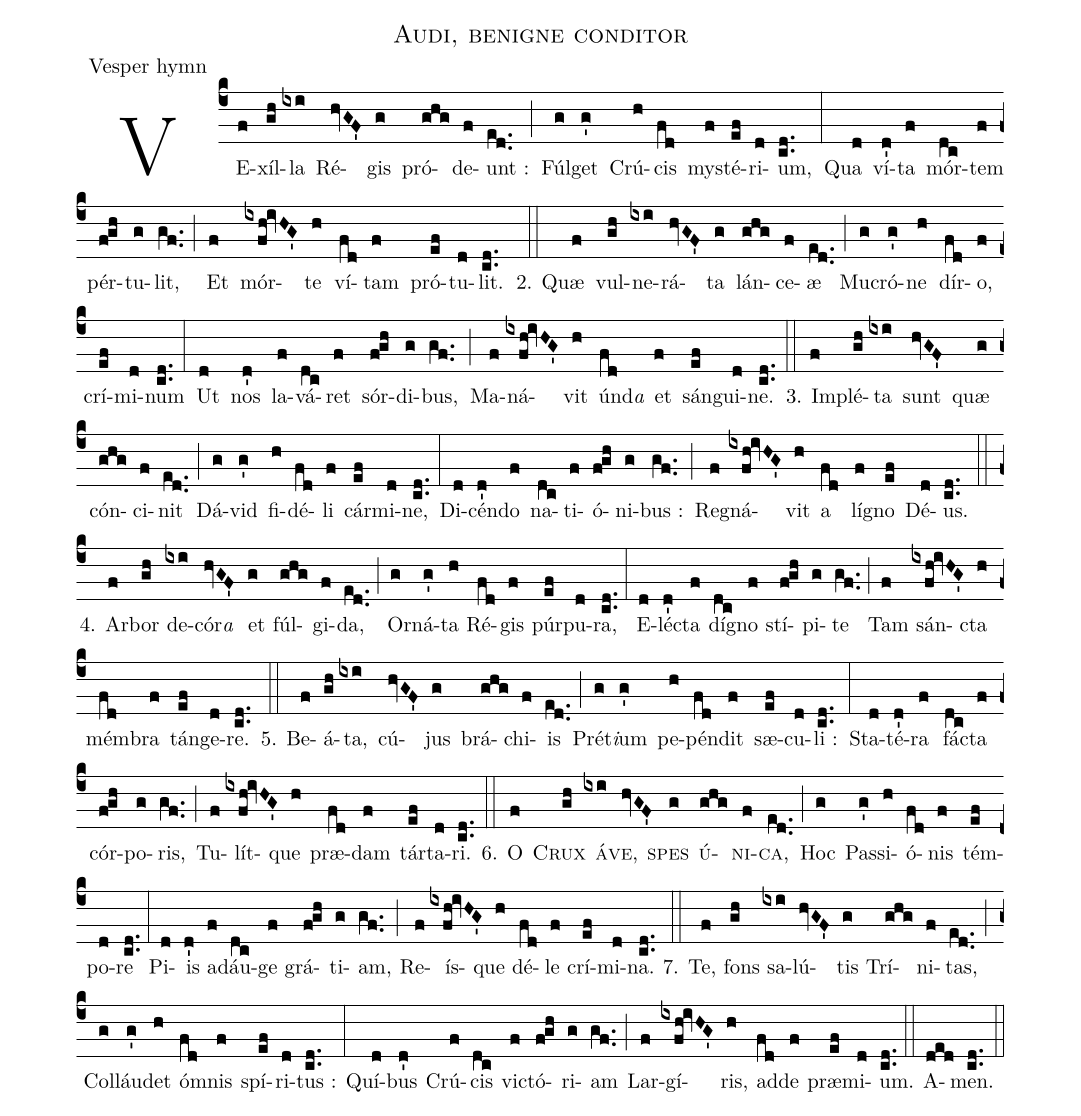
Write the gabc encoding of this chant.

name: Audi, benigne conditor;
office-part: Vesper hymn;
%%
% The syntax in this part is called gabc. Please refer to http://home.gna.org/gregorio/gabc/#basis

(c4) VE(f)xíl(gh)la(ixi) Ré(hvGF')gis(g) pró(ghg)de(f)unt :(ed..) (;)
Fúl(g)get(g') Crú(h)cis(fd) my(f)sté(ef)ri(d)um,(cd..) (:)
Qua(d) ví(d')ta(f) mór(dc)tem(f) pér(f!gh)tu(g)lit,(gf..) (;)
Et(f) mór(ixfh!ivHG')te(h) ví(fd)tam(f) pró(ef)tu(d)lit.(cd..) (::)

2. Quæ(f) vul(gh)ne(ixi)rá(hvGF')ta(g) lán(ghg)ce(f)æ(ed..) (;)
Mu(g)cró(g')ne(h) dír(fd)o,(f) crí(ef)mi(d)num(cd..) (:)
Ut(d) nos(d') la(f)vá(dc)ret(f) sór(f!gh)di(g)bus,(gf..) (;)
Ma(f)ná(ixfh!ivHG')vit(h) {ú}nd<i>a</i>(fd) et(f) sán(ef)gui(d)ne.(cd..) (::)

3. Im(f)plé(gh)ta(ixi) sunt(hvGF') quæ(g) cón(ghg)ci(f)nit(ed..) (;)
Dá(g)vid(g') fi(h)dé(fd)li(f) cár(ef)mi(d)ne,(cd..) (:)
Di(d)cén(d')do(f) na(dc)ti(f)ó(f!gh)ni(g)bus :(gf..) (;)
Re(f)gná(ixfh!ivHG')vit(h) a(fd) lí(f)gno(ef) Dé(d)us.(cd..) (::)

4. Ar(f)bor(gh) de(ixi)c{ó}r<i>a</i>(hvGF') et(g) fúl(ghg)gi(f)da,(ed..) (;)
Or(g)ná(g')ta(h) Ré(fd)gis(f) púr(ef)pu(d)ra,(cd..) (:)
E(d)lé(d')cta(f) dí(dc)gno(f) stí(f!gh)pi(g)te(gf..) (;)
Tam(f) sán(ixfh!ivHG')cta(h) mém(fd)bra(f) tán(ef)ge(d)re.(cd..) (::)

5. Be(f)á(gh)ta,(ixi) cú(hvGF')jus(g) brá(ghg)chi(f)is(ed..) (;)
Pr{é}t<i>i</i>(g)um(g') pe(h)pén(fd)dit(f) sæ(ef)cu(d)li :(cd..) (:)
Sta(d)té(d')ra(f) fá(dc)cta(f) cór(f!gh)po(g)ris,(gf..) (;)
Tu(f)lít(ixfh!ivHG')que(h) præ(fd)dam(f) tár(ef)ta(d)ri.(cd..) (::)

%<alt>\hspace{-2ex}All kneel while this verse is sung.</alt>
6. O(f) <sc>Crux</sc>(gh) <sc>á</sc>(ixi)<sc>ve</sc>,(hvGF') <sc>spes</sc>(g) <sc>ú</sc>(ghg)<sc>ni</sc>(f)<sc>ca</sc>,(ed..) (;)
Hoc(g) Pas(g')si(h)ó(fd)nis(f) tém(ef)po(d)re(cd..) (:)
Pi(d)is(d') a(f)dáu(dc)ge(f) grá(f!gh)ti(g)am,(gf..) (;)
Re(f)ís(ixfh!ivHG')que(h) dé(fd)le(f) crí(ef)mi(d)na.(cd..) (::)

7. Te,(f) fons(gh) sa(ixi)lú(hvGF')tis(g) Trí(ghg)ni(f)tas,(ed..) (;)
Col(g)láu(g')det(h) óm(fd)nis(f) spí(ef)ri(d)tus :(cd..) (:)
Quí(d)bus(d') Crú(f)cis(dc) vi(f)ctó(f!gh)ri(g)am(gf..) (;)
Lar(f)gí(ixfh!ivHG')ris,(h) ad(fd)de(f) præ(ef)mi(d)um.(cd..) (::)

A(ded)men.(cd..) (::)
